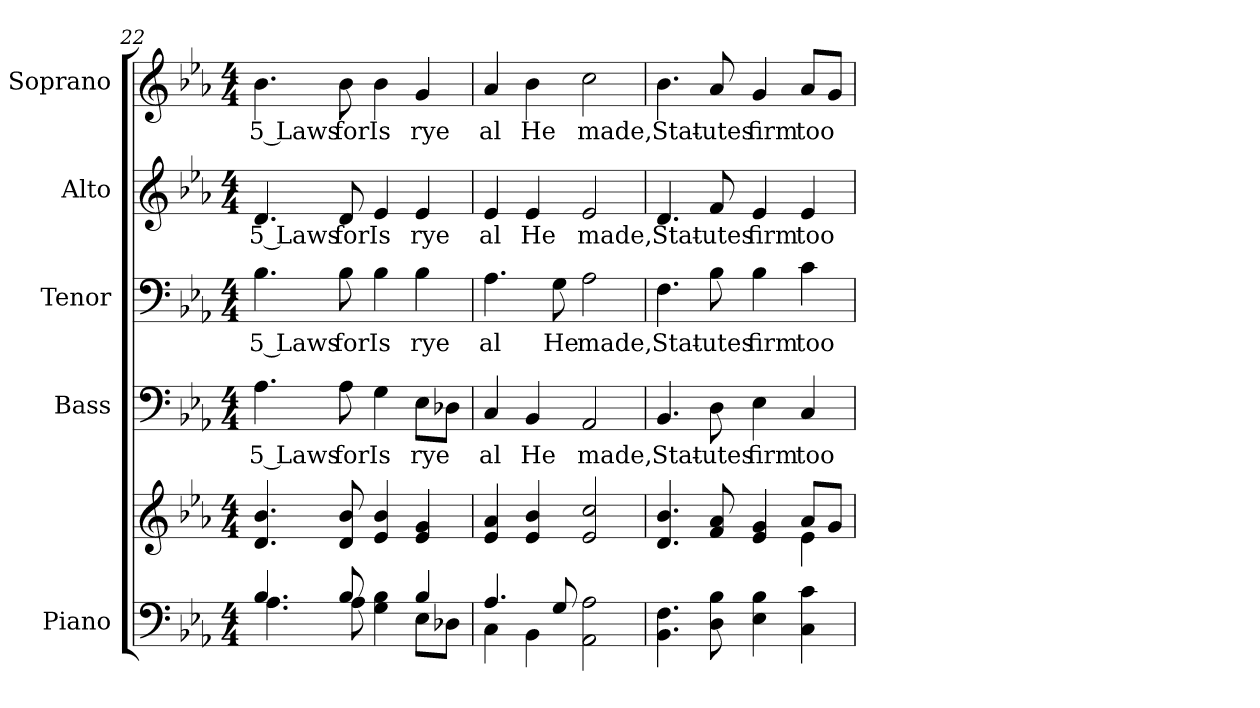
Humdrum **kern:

**kern	**kern	**kern	**text	**kern	**text	**kern	**text	**kern	**text
*part5	*part5	*part4	*part4	*part3	*part3	*part2	*part2	*part1	*part1
*staff6	*staff5	*staff4	*staff4	*staff3	*staff3	*staff2	*staff2	*staff1	*staff1
*I"Piano	*	*I"Bass	*	*I"Tenor	*	*I"Alto	*	*I"Soprano	*
*I'Pno.	*	*I'B.	*	*I'T.	*	*I'A.	*	*I'S.	*
!!LO:PB:g=z
*clefF4	*clefG2	*clefF4	*	*clefF4	*	*clefG2	*	*clefG2	*
*k[b-e-a-]	*k[b-e-a-]	*k[b-e-a-]	*	*k[b-e-a-]	*	*k[b-e-a-]	*	*k[b-e-a-]	*
*E-:	*E-:	*E-:	*	*E-:	*	*E-:	*	*E-:	*
*M4/4	*M4/4	*M4/4	*	*M4/4	*	*M4/4	*	*M4/4	*
=22	=22	=22	=22	=22	=22	=22	=22	=22	=22
*^	*	*	*	*	*	*	*	*	*
!	!	!	!	!LO:LY:b:color=#000000	!	!	!	!	!	!
!	!	!	!	!	!	!LO:LY:b:color=#000000	!	!	!	!
!	!	!	!	!	!	!	!	!LO:LY:b:color=#000000	!	!
!	!	!	!	!	!	!	!	!	!	!LO:LY:b:color=#000000
4.B-i/	4.A-i\	4.di/ 4.b-i	4.A-i\	5 Laws	4.B-i\	5 Laws	4.di/	5 Laws	4.b-i\	5 Laws
!	!	!	!	!LO:LY:b:color=#000000	!	!	!	!	!	!
!	!	!	!	!	!	!LO:LY:b:color=#000000	!	!	!	!
!	!	!	!	!	!	!	!	!LO:LY:b:color=#000000	!	!
!	!	!	!	!	!	!	!	!	!	!LO:LY:b:color=#000000
8B-i/	8A-i\	8di/ 8b-i	8A-i\	for	8B-i\	for	8di/	for	8b-i\	for
!	!	!	!	!LO:LY:b:color=#000000	!	!	!	!	!	!
!	!	!	!	!	!	!LO:LY:b:color=#000000	!	!	!	!
!	!	!	!	!	!	!	!	!LO:LY:b:color=#000000	!	!
!	!	!	!	!	!	!	!	!	!	!LO:LY:b:color=#000000
4Gi\ 4B-i	4ryy	4e-i/ 4b-i	4Gi\	Is	4B-i\	Is	4e-i/	Is	4b-i\	Is
!	!	!	!	!LO:LY:b:color=#000000	!	!	!	!	!	!
!	!	!	!	!	!	!LO:LY:b:color=#000000	!	!	!	!
!	!	!	!	!	!	!	!	!LO:LY:b:color=#000000	!	!
!	!	!	!	!	!	!	!	!	!	!LO:LY:b:color=#000000
4B-i/	8E-i\L	4e-i/ 4gi	8E-i\L	rye	4B-i\	rye	4e-i/	rye	4gi/	rye
.	8D-Xi\J	.	8D-Xi\J	.	.	.	.	.	.	.
=23	=23	=23	=23	=23	=23	=23	=23	=23	=23	=23
!	!	!	!	!LO:LY:b:color=#000000	!	!	!	!	!	!
!	!	!	!	!	!	!LO:LY:b:color=#000000	!	!	!	!
!	!	!	!	!	!	!	!	!LO:LY:b:color=#000000	!	!
!	!	!	!	!	!	!	!	!	!	!LO:LY:b:color=#000000
4.A-i/	4Ci\	4e-i/ 4a-i	4Ci/	al	4.A-i\	al	4e-i/	al	4a-i/	al
!	!	!	!	!LO:LY:b:color=#000000	!	!	!	!	!	!
!	!	!	!	!	!	!	!	!LO:LY:b:color=#000000	!	!
!	!	!	!	!	!	!	!	!	!	!LO:LY:b:color=#000000
.	4BB-i\	4e-i/ 4b-i	4BB-i/	He	.	.	4e-i/	He	4b-i\	He
!	!	!	!	!	!	!LO:LY:b:color=#000000	!	!	!	!
8Gi/	.	.	.	.	8Gi\	He	.	.	.	.
!	!	!	!	!LO:LY:b:color=#000000	!	!	!	!	!	!
!	!	!	!	!	!	!LO:LY:b:color=#000000	!	!	!	!
!	!	!	!	!	!	!	!	!LO:LY:b:color=#000000	!	!
!	!	!	!	!	!	!	!	!	!	!LO:LY:b:color=#000000
2AA-i\ 2A-i	2ryy	2e-i/ 2cci	2AA-i/	made,	2A-i\	made,	2e-i/	made,	2cci\	made,
*v	*v	*	*	*	*	*	*	*	*	*
=24	=24	=24	=24	=24	=24	=24	=24	=24	=24
*	*^	*	*	*	*	*	*	*	*
*^	*	*	*	*	*	*	*	*	*	*
!	!	!	!	!	!LO:LY:b:color=#000000	!	!	!	!	!	!
*v	*v	*	*	*	*	*	*	*	*	*	*
*^	*	*	*	*	*	*	*	*	*	*
!	!	!	!	!	!	!	!LO:LY:b:color=#000000	!	!	!	!
*v	*v	*	*	*	*	*	*	*	*	*	*
*^	*	*	*	*	*	*	*	*	*	*
!	!	!	!	!	!	!	!	!	!LO:LY:b:color=#000000	!	!
*v	*v	*	*	*	*	*	*	*	*	*	*
*^	*	*	*	*	*	*	*	*	*	*
!	!	!	!	!	!	!	!	!	!	!	!LO:LY:b:color=#000000
*v	*v	*	*	*	*	*	*	*	*	*	*
4.BB-i\ 4.Fi	4.di/ 4.b-i	2ryy	4.BB-i/	Stat-	4.Fi\	Stat-	4.di/	Stat-	4.b-i\	Stat-
!	!	!	!	!LO:LY:b:color=#000000	!	!	!	!	!	!
!	!	!	!	!	!	!LO:LY:b:color=#000000	!	!	!	!
!	!	!	!	!	!	!	!	!LO:LY:b:color=#000000	!	!
!	!	!	!	!	!	!	!	!	!	!LO:LY:b:color=#000000
8Di\ 8B-i	8fi/ 8a-i	.	8Di\	-utes	8B-i\	-utes	8fi/	-utes	8a-i/	-utes
!	!	!	!	!LO:LY:b:color=#000000	!	!	!	!	!	!
!	!	!	!	!	!	!LO:LY:b:color=#000000	!	!	!	!
!	!	!	!	!	!	!	!	!LO:LY:b:color=#000000	!	!
!	!	!	!	!	!	!	!	!	!	!LO:LY:b:color=#000000
4E-i\ 4B-i	4e-i/ 4gi	4ryy	4E-i\	firm	4B-i\	firm	4e-i/	firm	4gi/	firm
!	!	!	!	!LO:LY:b:color=#000000	!	!	!	!	!	!
!	!	!	!	!	!	!LO:LY:b:color=#000000	!	!	!	!
!	!	!	!	!	!	!	!	!LO:LY:b:color=#000000	!	!
!	!	!	!	!	!	!	!	!	!	!LO:LY:b:color=#000000
4Ci\ 4ci	8a-i/L	4e-i\	4Ci/	too	4ci\	too	4e-i/	too	8a-i/L	too
.	8gi/J	.	.	.	.	.	.	.	8gi/J	.
*	*v	*v	*	*	*	*	*	*	*	*
=	=	=	=	=	=	=	=	=	=
*-	*-	*-	*-	*-	*-	*-	*-	*-	*-
